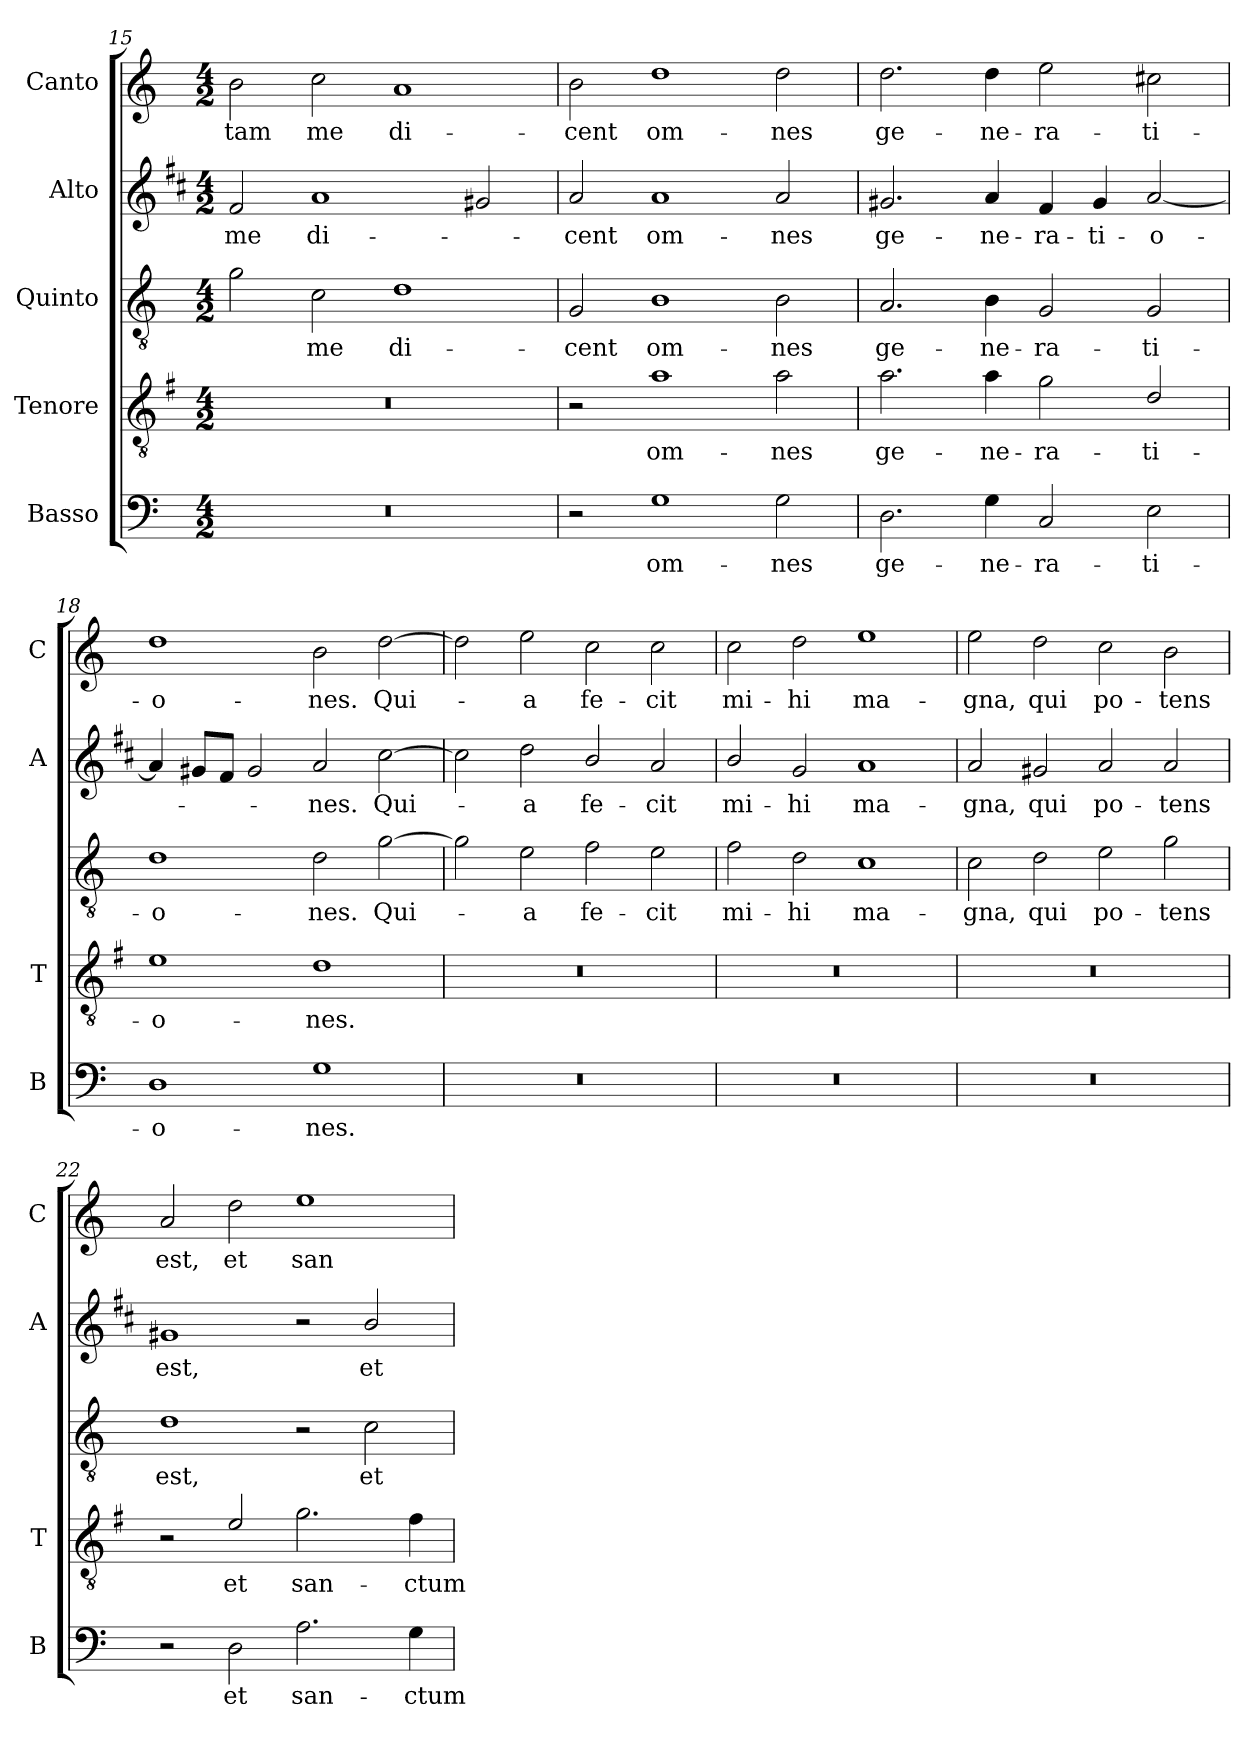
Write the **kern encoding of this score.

**kern	**text	**kern	**text	**kern	**text	**kern	**text	**kern	**text
*part5	*part5	*part4	*part4	*part3	*part3	*part2	*part2	*part1	*part1
*staff5	*staff5	*staff4	*staff4	*staff3	*staff3	*staff2	*staff2	*staff1	*staff1
*I"Basso	*	*I"Tenore	*	*I"Quinto	*	*I"Alto	*	*I"Canto	*
*I'B	*	*I'T	*	*	*	*I'A	*	*I'C	*
!!LO:PB:g=z
*clefF4	*	*clefGv2	*	*clefGv2	*	*clefG2	*	*clefG2	*
*	*	*ITrd4c7	*	*	*	*ITrd1c2	*	*	*
*k[]	*	*k[]	*	*k[]	*	*k[]	*	*k[]	*
*C:	*	*C:	*	*C:	*	*C:	*	*C:	*
*M4/2	*	*M4/2	*	*M4/2	*	*M4/2	*	*M4/2	*
=15	=15	=15	=15	=15	=15	=15	=15	=15	=15
!	!	!	!	!	!	!	!LO:LY:b	!	!LO:LY:b
0r	.	0r	.	2g\	.	2e/	me	2b\	-tam
!	!	!	!	!	!LO:LY:b	!	!LO:LY:b	!	!LO:LY:b
.	.	.	.	2c\	me	1g	di-	2cc\	me
!	!	!	!	!	!LO:LY:b	!	!	!	!LO:LY:b
.	.	.	.	1d	di-	.	.	1a	di-
.	.	.	.	.	.	2f#X/	.	.	.
=16	=16	=16	=16	=16	=16	=16	=16	=16	=16
!	!	!	!	!	!LO:LY:b	!	!LO:LY:b	!	!LO:LY:b
2r	.	2r	.	2G/	-cent	2g/	-cent	2b\	-cent
!	!LO:LY:b	!	!LO:LY:b	!	!LO:LY:b	!	!LO:LY:b	!	!LO:LY:b
1G	om-	1d	om-	1B	om-	1g	om-	1dd	om-
!	!LO:LY:b	!	!LO:LY:b	!	!LO:LY:b	!	!LO:LY:b	!	!LO:LY:b
2G\	-nes	2d\	-nes	2B\	-nes	2g/	-nes	2dd\	-nes
=17	=17	=17	=17	=17	=17	=17	=17	=17	=17
!	!LO:LY:b	!	!LO:LY:b	!	!LO:LY:b	!	!LO:LY:b	!	!LO:LY:b
2.D\	ge-	2.d\	ge-	2.A/	ge-	2.f#X/	ge-	2.dd\	ge-
!	!LO:LY:b	!	!LO:LY:b	!	!LO:LY:b	!	!LO:LY:b	!	!LO:LY:b
4G\	-ne-	4d\	-ne-	4B\	-ne-	4g/	-ne-	4dd\	-ne-
!	!LO:LY:b	!	!LO:LY:b	!	!LO:LY:b	!	!LO:LY:b	!	!LO:LY:b
2C/	-ra-	2c\	-ra-	2G/	-ra-	4e/	-ra-	2ee\	-ra-
!	!	!	!	!	!	!	!LO:LY:b	!	!
.	.	.	.	.	.	4f#/	-ti-	.	.
!	!LO:LY:b	!	!LO:LY:b	!	!LO:LY:b	!	!LO:LY:b	!	!LO:LY:b
2E\	-ti-	2G/	-ti-	2G/	-ti-	[2g/	-o-	2cc#X\	-ti-
=18	=18	=18	=18	=18	=18	=18	=18	=18	=18
!	!LO:LY:b	!	!LO:LY:b	!	!LO:LY:b	!	!	!	!LO:LY:b
1D	-o-	1A	-o-	1d	-o-	4g/]	.	1dd	-o-
.	.	.	.	.	.	8f#X/L	.	.	.
.	.	.	.	.	.	8e/J	.	.	.
.	.	.	.	.	.	2f#/	.	.	.
!	!LO:LY:b	!	!LO:LY:b	!	!LO:LY:b	!	!LO:LY:b	!	!LO:LY:b
1G	-nes.	1G	-nes.	2d\	-nes.	2g/	-nes.	2b\	-nes.
!	!	!	!	!	!LO:LY:b	!	!LO:LY:b	!	!LO:LY:b
.	.	.	.	[2g\	Qui-	[2b\	Qui-	[2dd\	Qui-
=19	=19	=19	=19	=19	=19	=19	=19	=19	=19
0r	.	0r	.	2g\]	.	2b\]	.	2dd\]	.
!	!	!	!	!	!LO:LY:b	!	!LO:LY:b	!	!LO:LY:b
.	.	.	.	2e\	-a	2cc\	-a	2ee\	-a
!	!	!	!	!	!LO:LY:b	!	!LO:LY:b	!	!LO:LY:b
.	.	.	.	2f\	fe-	2a/	fe-	2cc\	fe-
!	!	!	!	!	!LO:LY:b	!	!LO:LY:b	!	!LO:LY:b
.	.	.	.	2e\	-cit	2g/	-cit	2cc\	-cit
!!LO:LB:g=z
=20	=20	=20	=20	=20	=20	=20	=20	=20	=20
!	!	!	!	!	!LO:LY:b	!	!LO:LY:b	!	!LO:LY:b
0r	.	0r	.	2f\	mi-	2a/	mi-	2cc\	mi-
!	!	!	!	!	!LO:LY:b	!	!LO:LY:b	!	!LO:LY:b
.	.	.	.	2d\	-hi	2f/	-hi	2dd\	-hi
!	!	!	!	!	!LO:LY:b	!	!LO:LY:b	!	!LO:LY:b
.	.	.	.	1c	ma-	1g	ma-	1ee	ma-
=21	=21	=21	=21	=21	=21	=21	=21	=21	=21
!	!	!	!	!	!LO:LY:b	!	!LO:LY:b	!	!LO:LY:b
0r	.	0r	.	2c\	-gna,	2g/	-gna,	2ee\	-gna,
!	!	!	!	!	!LO:LY:b	!	!LO:LY:b	!	!LO:LY:b
.	.	.	.	2d\	qui	2f#X/	qui	2dd\	qui
!	!	!	!	!	!LO:LY:b	!	!LO:LY:b	!	!LO:LY:b
.	.	.	.	2e\	po-	2g/	po-	2cc\	po-
!	!	!	!	!	!LO:LY:b	!	!LO:LY:b	!	!LO:LY:b
.	.	.	.	2g\	-tens	2g/	-tens	2b\	-tens
=22	=22	=22	=22	=22	=22	=22	=22	=22	=22
!	!	!	!	!	!LO:LY:b	!	!LO:LY:b	!	!LO:LY:b
2r	.	2r	.	1d	est,	1f#X	est,	2a/	est,
!	!LO:LY:b	!	!LO:LY:b	!	!	!	!	!	!LO:LY:b
2D\	et	2A/	et	.	.	.	.	2dd\	et
!	!LO:LY:b	!	!LO:LY:b	!	!	!	!	!	!LO:LY:b
2.A\	san-	2.c\	san-	2r	.	2r	.	1ee	san-
!	!	!	!	!	!LO:LY:b	!	!LO:LY:b	!	!
.	.	.	.	2c\	et	2a/	et	.	.
!	!LO:LY:b	!	!LO:LY:b	!	!	!	!	!	!
4G\	-ctum	4B\	-ctum	.	.	.	.	.	.
=	=	=	=	=	=	=	=	=	=
*-	*-	*-	*-	*-	*-	*-	*-	*-	*-
